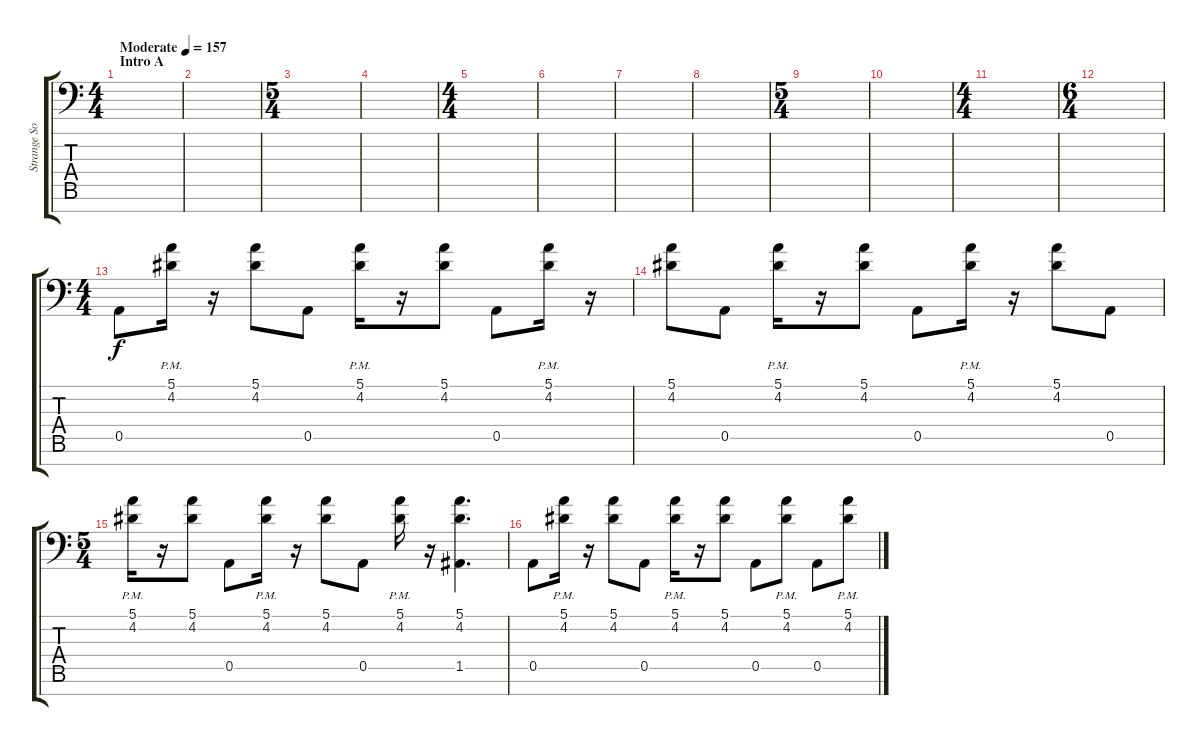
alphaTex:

\track ("Strange Sound" "Strange So") {instrument lead1square}
\staff {score tabs}
\tuning (E4 B3 G3 D3 A2 E2 C-1) {hide}
\ts (4 4)
\section ("" "Intro A")
\tempo (157 "Moderate")
\clef f4
\ks c
|
|
\ts (5 4)
|
|
\ts (4 4)
|
|
|
|
\ts (5 4)
|
|
\ts (4 4)
|
\ts (6 4)
|
\ts (4 4)
0.5.8 (5.1{pm} 4.2{pm}).16 r.16 (5.1 4.2).8 0.5.8 (5.1{pm} 4.2{pm}).16 r.16 (5.1 4.2).8 0.5.8 (5.1{pm} 4.2{pm}).16 r.16 |
(5.1 4.2).8 0.5.8 (5.1{pm} 4.2{pm}).16 r.16 (5.1 4.2).8 0.5.8 (5.1{pm} 4.2{pm}).16 r.16 (5.1 4.2).8 0.5.8 |
\ts (5 4)
(5.1{pm} 4.2{pm}).16 r.16 (5.1 4.2).8 0.5.8 (5.1{pm} 4.2{pm}).16 r.16 (5.1 4.2).8 0.5.8 (5.1{pm} 4.2{pm}).16 r.16 (5.1 4.2 1.5).4{d} |
0.5.8 (5.1{pm} 4.2{pm}).16 r.16 (5.1 4.2).8 0.5.8 (5.1{pm} 4.2{pm}).16 r.16 (5.1 4.2).8 0.5.8 (5.1{pm} 4.2{pm}).8 0.5.8 (5.1{pm} 4.2{pm}).8
